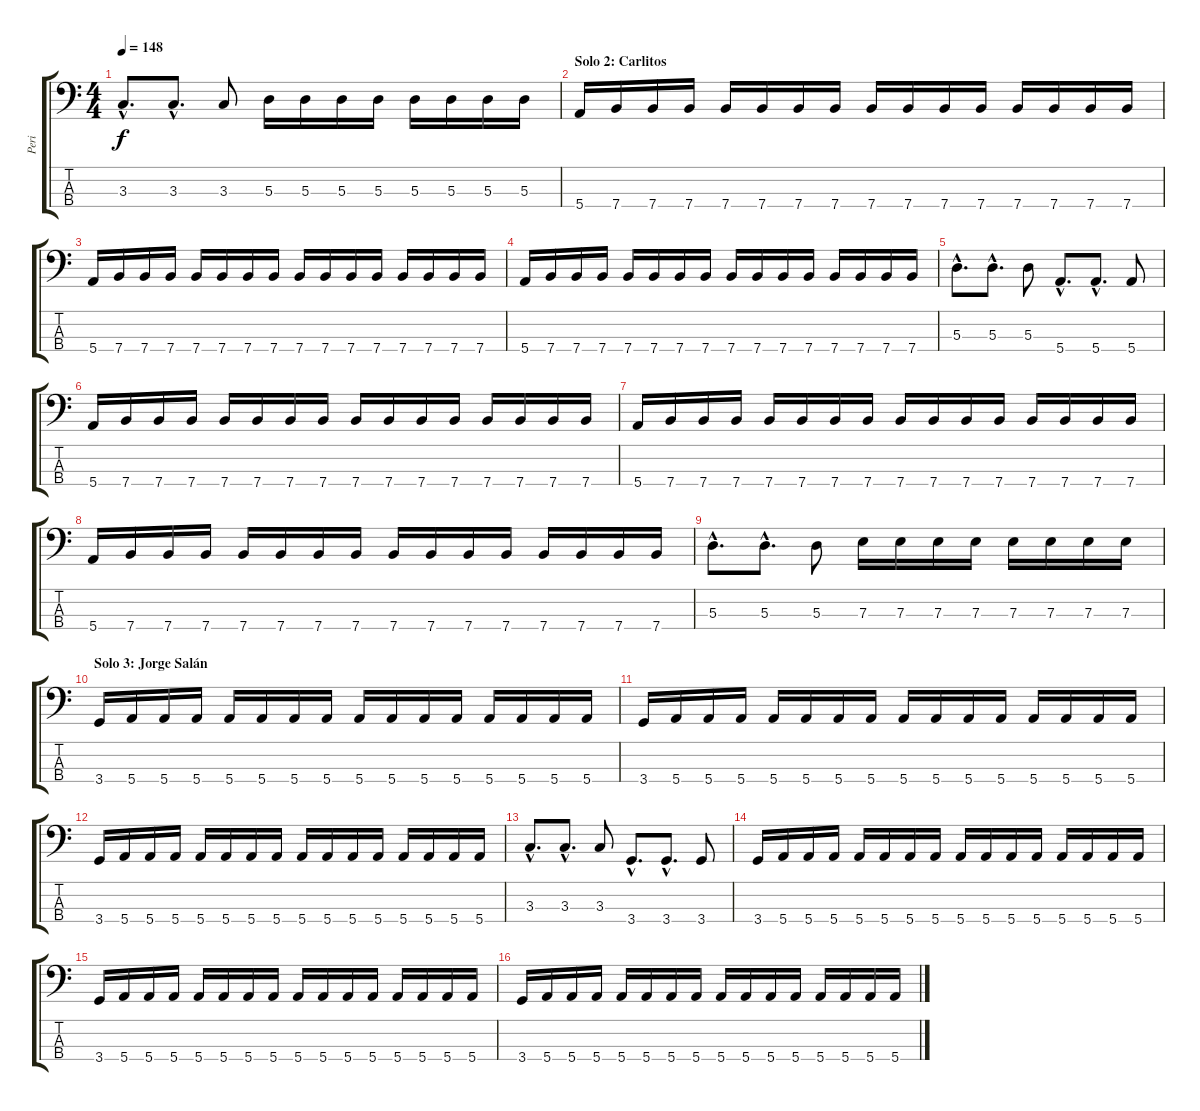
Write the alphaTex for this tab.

\track ("Peri" "Peri") {instrument electricbassfinger}
\staff {score tabs}
\tuning (G2 D2 A1 E1) {hide}
\ts (4 4)
\tempo 148
\clef f4
\ks c
3.3{hac}.8{d dy f} 3.3{hac}.8{d} 3.3.8 5.3.16 5.3.16 5.3.16 5.3.16 5.3.16 5.3.16 5.3.16 5.3.16 |
\section ("" "Solo 2: Carlitos")
5.4.16 7.4.16 7.4.16 7.4.16 7.4.16 7.4.16 7.4.16 7.4.16 7.4.16 7.4.16 7.4.16 7.4.16 7.4.16 7.4.16 7.4.16 7.4.16 |
5.4.16 7.4.16 7.4.16 7.4.16 7.4.16 7.4.16 7.4.16 7.4.16 7.4.16 7.4.16 7.4.16 7.4.16 7.4.16 7.4.16 7.4.16 7.4.16 |
5.4.16 7.4.16 7.4.16 7.4.16 7.4.16 7.4.16 7.4.16 7.4.16 7.4.16 7.4.16 7.4.16 7.4.16 7.4.16 7.4.16 7.4.16 7.4.16 |
5.3{hac}.8{d} 5.3{hac}.8{d} 5.3.8 5.4{hac}.8{d} 5.4{hac}.8{d} 5.4.8 |
5.4.16 7.4.16 7.4.16 7.4.16 7.4.16 7.4.16 7.4.16 7.4.16 7.4.16 7.4.16 7.4.16 7.4.16 7.4.16 7.4.16 7.4.16 7.4.16 |
5.4.16 7.4.16 7.4.16 7.4.16 7.4.16 7.4.16 7.4.16 7.4.16 7.4.16 7.4.16 7.4.16 7.4.16 7.4.16 7.4.16 7.4.16 7.4.16 |
5.4.16 7.4.16 7.4.16 7.4.16 7.4.16 7.4.16 7.4.16 7.4.16 7.4.16 7.4.16 7.4.16 7.4.16 7.4.16 7.4.16 7.4.16 7.4.16 |
5.3{hac}.8{d} 5.3{hac}.8{d} 5.3.8 7.3.16 7.3.16 7.3.16 7.3.16 7.3.16 7.3.16 7.3.16 7.3.16 |
\section ("" "Solo 3: Jorge Salán")
3.4.16 5.4.16 5.4.16 5.4.16 5.4.16 5.4.16 5.4.16 5.4.16 5.4.16 5.4.16 5.4.16 5.4.16 5.4.16 5.4.16 5.4.16 5.4.16 |
3.4.16 5.4.16 5.4.16 5.4.16 5.4.16 5.4.16 5.4.16 5.4.16 5.4.16 5.4.16 5.4.16 5.4.16 5.4.16 5.4.16 5.4.16 5.4.16 |
3.4.16 5.4.16 5.4.16 5.4.16 5.4.16 5.4.16 5.4.16 5.4.16 5.4.16 5.4.16 5.4.16 5.4.16 5.4.16 5.4.16 5.4.16 5.4.16 |
3.3{hac}.8{d} 3.3{hac}.8{d} 3.3.8 3.4{hac}.8{d} 3.4{hac}.8{d} 3.4.8 |
3.4.16 5.4.16 5.4.16 5.4.16 5.4.16 5.4.16 5.4.16 5.4.16 5.4.16 5.4.16 5.4.16 5.4.16 5.4.16 5.4.16 5.4.16 5.4.16 |
3.4.16 5.4.16 5.4.16 5.4.16 5.4.16 5.4.16 5.4.16 5.4.16 5.4.16 5.4.16 5.4.16 5.4.16 5.4.16 5.4.16 5.4.16 5.4.16 |
3.4.16 5.4.16 5.4.16 5.4.16 5.4.16 5.4.16 5.4.16 5.4.16 5.4.16 5.4.16 5.4.16 5.4.16 5.4.16 5.4.16 5.4.16 5.4.16
